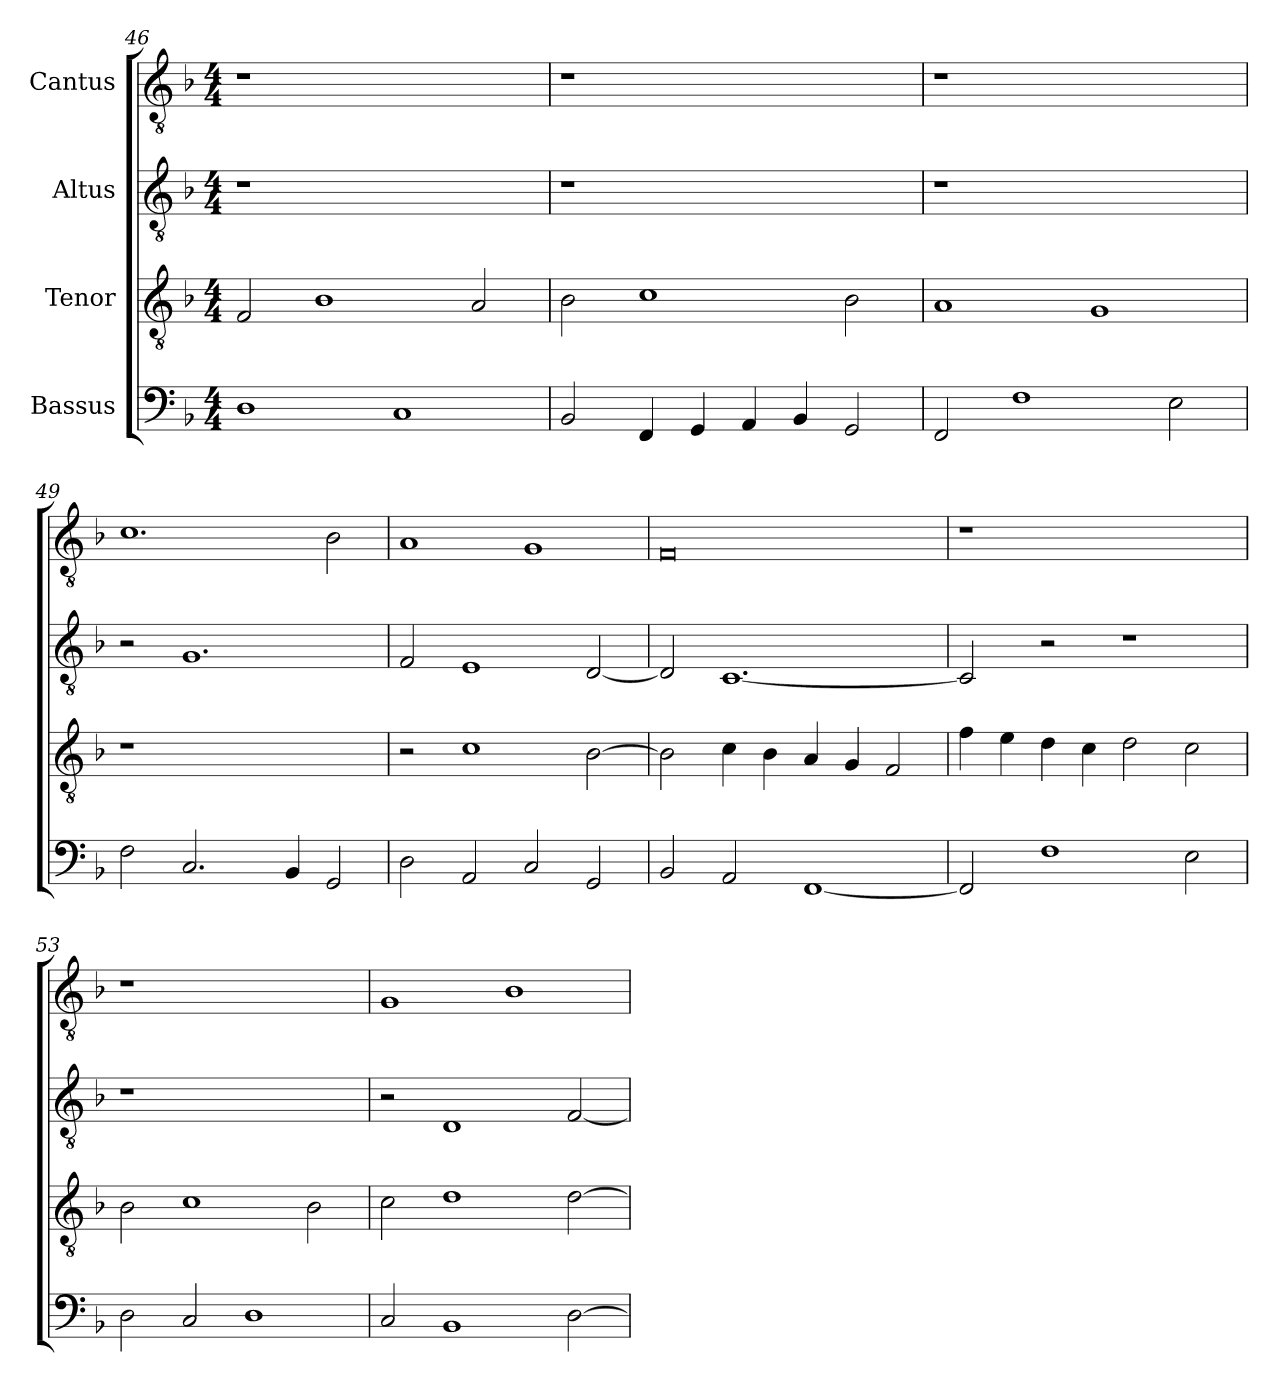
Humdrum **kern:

**kern	**kern	**kern	**kern
*part4	*part3	*part2	*part1
*staff4	*staff3	*staff2	*staff1
*I"Bassus	*I"Tenor	*I"Altus	*I"Cantus
*clefF4	*clefGv2	*clefGv2	*clefGv2
*	*ITrd7c12	*ITrd7c12	*ITrd7c12
*k[b-]	*k[b-]	*k[b-]	*k[b-]
*F:	*F:	*F:	*F:
*M4/4	*M4/4	*M4/4	*M4/4
=46	=46	=46	=46
!	!	!LO:N:vis=1	!LO:N:vis=1
1Di	2FFi/	1r	1r
.	1BB-i	.	.
1Ci	.	1ryy	1ryy
.	2AAi/	.	.
=47	=47	=47	=47
!	!	!LO:N:vis=1	!LO:N:vis=1
2BB-i/	2BB-i\	1r	1r
4FFi/	1Ci	.	.
4GGi/	.	.	.
4AAi/	.	1ryy	1ryy
4BB-i/	.	.	.
2GGi/	2BB-i\	.	.
!!LO:LB:g=z
=48	=48	=48	=48
!	!	!LO:N:vis=1	!LO:N:vis=1
2FFi/	1AAi	1r	1r
1Fi	.	.	.
.	1GGi	1ryy	1ryy
2Ei\	.	.	.
=49	=49	=49	=49
!	!LO:N:vis=1	!	!
2Fi\	1r	2r	1.Ci
2.Ci/	.	1.GGi	.
.	1ryy	.	.
4BB-i/	.	.	.
2GGi/	.	.	2BB-i\
=50	=50	=50	=50
2Di\	2r	2FFi/	1AAi
2AAi/	1Ci	1EEi	.
2Ci/	.	.	1GGi
2GGi/	[>2BB-i\	[<2DDi/	.
=51	=51	=51	=51
2BB-i/	2BB-i\]	2DDi/]	0FFi
2AAi/	4Ci\	[<1.CCi	.
.	4BB-i\	.	.
[<1FFi	4AAi/	.	.
.	4GGi/	.	.
.	2FFi/	.	.
=52	=52	=52	=52
!	!	!	!LO:N:vis=1
2FFi/]	4Fi\	2CCi/]	1r
.	4Ei\	.	.
1Fi	4Di\	2r	.
.	4Ci\	.	.
.	2Di\	1r	1ryy
2Ei\	2Ci\	.	.
!!LO:LB:g=z
=53	=53	=53	=53
!	!	!LO:N:vis=1	!LO:N:vis=1
2Di\	2BB-i\	1r	1r
2Ci/	1Ci	.	.
1Di	.	1ryy	1ryy
.	2BB-i\	.	.
=54	=54	=54	=54
2Ci/	2Ci\	2r	1GGi
1BB-i	1Di	1DDi	.
.	.	.	1BB-i
[>2Di\	[>2Di\	[<2FFi/	.
=	=	=	=
*-	*-	*-	*-
